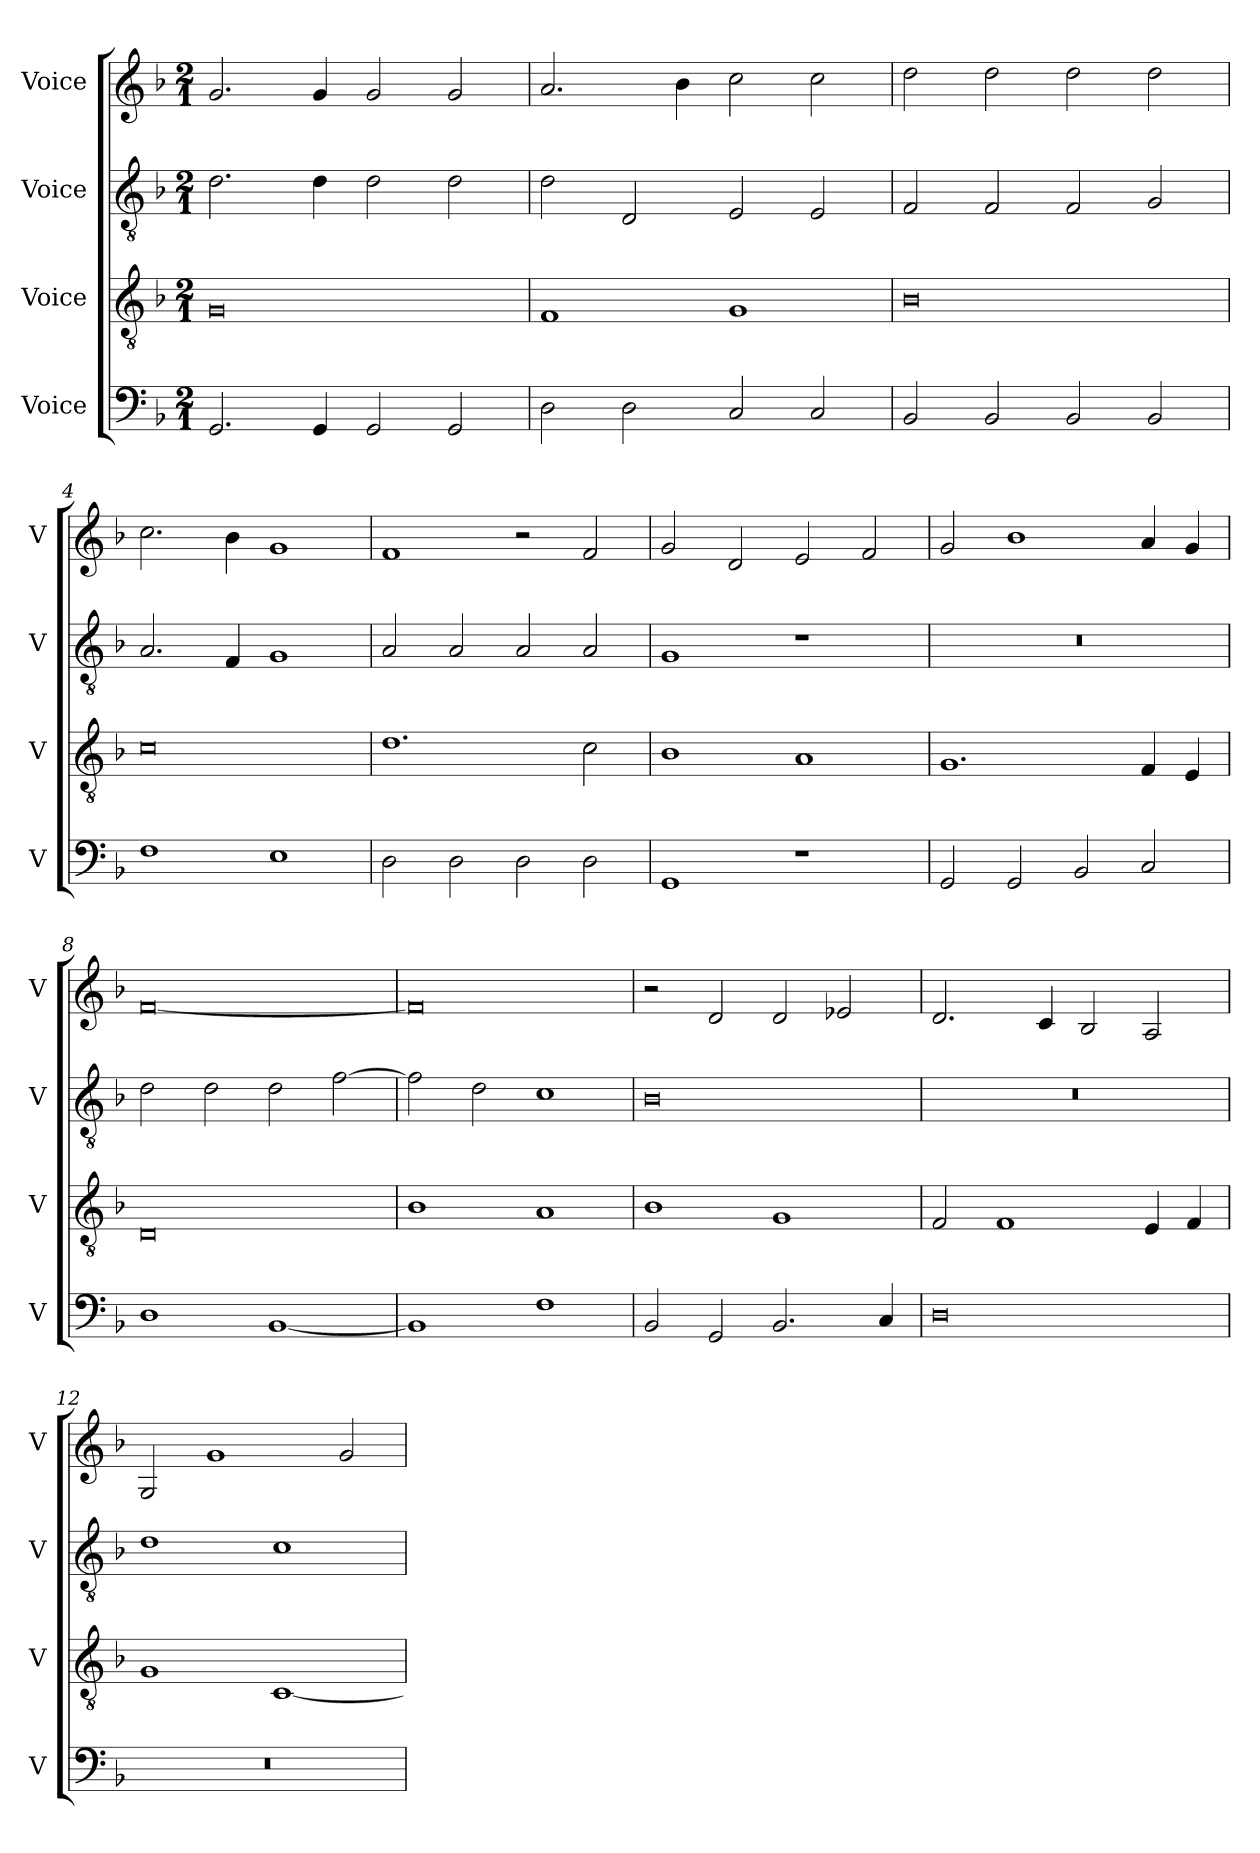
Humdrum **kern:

**kern	**kern	**kern	**kern
*part4	*part3	*part2	*part1
*staff4	*staff3	*staff2	*staff1
*I"Voice	*I"Voice	*I"Voice	*I"Voice
*I'V	*I'V	*I'V	*I'V
*clefF4	*clefGv2	*clefGv2	*clefG2
*k[b-]	*k[b-]	*k[b-]	*k[b-]
*M2/1	*M2/1	*M2/1	*M2/1
*MM260	*MM260	*MM260	*MM260
=1	=1	=1	=1
2.GG/	0G	2.d\	2.g/
4GG/	.	4d\	4g/
2GG/	.	2d\	2g/
2GG/	.	2d\	2g/
=2	=2	=2	=2
2D\	1F	2d\	2.a/
2D\	.	2D/	.
.	.	.	4b-\
2C/	1G	2E/	2cc\
2C/	.	2E/	2cc\
=3	=3	=3	=3
2BB-/	0B-	2F/	2dd\
2BB-/	.	2F/	2dd\
2BB-/	.	2F/	2dd\
2BB-/	.	2G/	2dd\
=4	=4	=4	=4
1F	0c	2.A/	2.cc\
.	.	4F/	4b-\
1E	.	1G	1g
!!LO:LB:g=z
=5	=5	=5	=5
2D\	1.d	2A/	1f
2D\	.	2A/	.
2D\	.	2A/	2r
2D\	2c\	2A/	2f/
=6	=6	=6	=6
1GG	1B-	1G	2g/
.	.	.	2d/
1r	1A	1r	2e/
.	.	.	2f/
=7	=7	=7	=7
2GG/	1.G	0r	2g/
2GG/	.	.	1b-
2BB-/	.	.	.
2C/	4F/	.	4a/
.	4E/	.	4g/
=8	=8	=8	=8
1D	0D	2d\	[0f
.	.	2d\	.
[1BB-	.	2d\	.
.	.	[2f\	.
!!LO:LB:g=z
=9	=9	=9	=9
1BB-]	1B-	2f\]	0f]
.	.	2d\	.
1F	1A	1c	.
=10	=10	=10	=10
2BB-/	1B-	0B-	2r
2GG/	.	.	2d/
2.BB-/	1G	.	2d/
.	.	.	2e-X/
4C/	.	.	.
=11	=11	=11	=11
0D	2F/	0r	2.d/
.	1F	.	.
.	.	.	4c/
.	.	.	2B-/
.	4E/	.	2A/
.	4F/	.	.
=12	=12	=12	=12
0r	1G	1d	2G/
.	.	.	1g
.	[1C	1c	.
.	.	.	2g/
=	=	=	=
*-	*-	*-	*-
